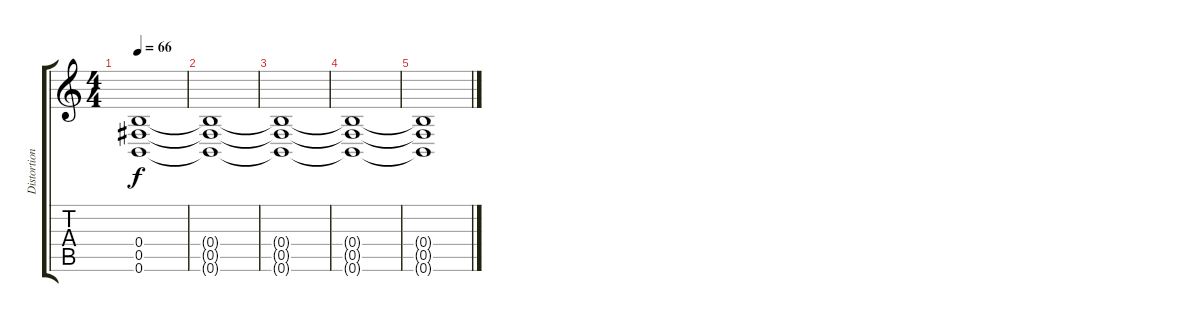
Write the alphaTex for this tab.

\track ("Distortion guitar (Robb Flynn)" "Distortion") {instrument distortionguitar}
\staff {score tabs}
\tuning (Db4 Ab3 E3 B2 Gb2 B1) {hide}
\ts (4 4)
\tempo 66
\clef g2
\ks c
(0.4{t} 0.5{t} 0.6{t}).1{dy f} |
(0.4{t} 0.5{t} 0.6{t}).1 |
(0.4{t} 0.5{t} 0.6{t}).1 |
(0.4{t} 0.5{t} 0.6{t}).1 |
(0.4{t} 0.5{t} 0.6{t}).1
